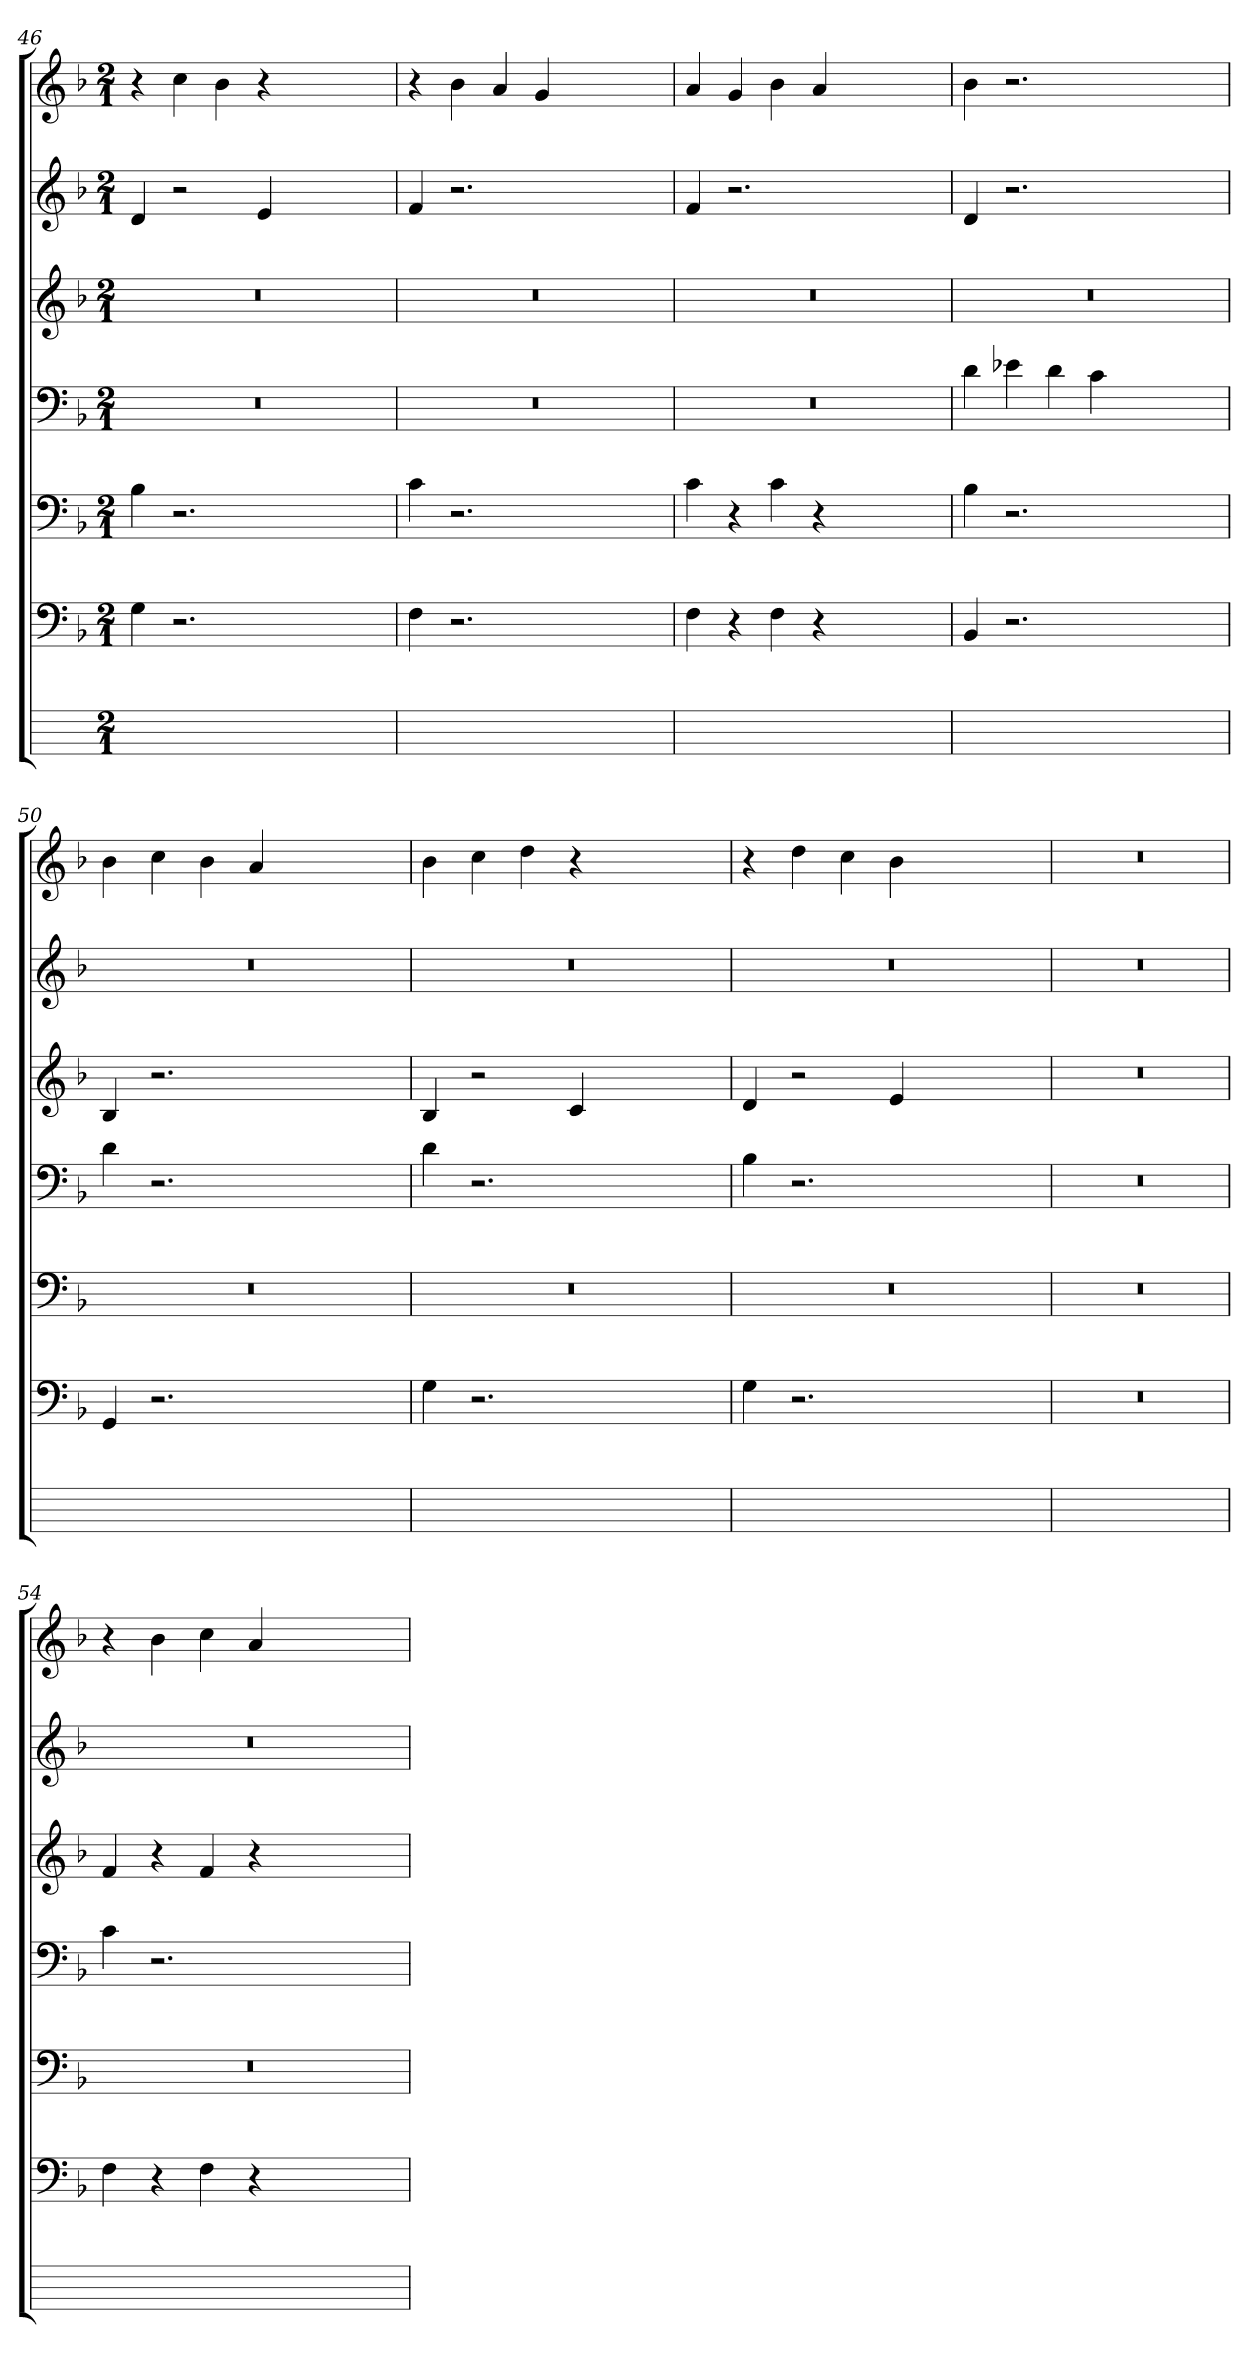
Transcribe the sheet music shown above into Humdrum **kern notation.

**kern	**kern	**kern	**kern	**kern	**kern	**kern
*part7	*part6	*part5	*part4	*part3	*part2	*part1
*staff7	*staff6	*staff5	*staff4	*staff3	*staff2	*staff1
*	*clefF4	*clefF4	*clefF4	*clefG2	*clefG2	*clefG2
*	*k[b-]	*k[b-]	*k[b-]	*k[b-]	*k[b-]	*k[b-]
*	*F:	*F:	*F:	*F:	*F:	*F:
*M2/1	*M2/1	*M2/1	*M2/1	*M2/1	*M2/1	*M2/1
=46	=46	=46	=46	=46	=46	=46
0ryy	4G	4B-	0r	0r	4d	4r
.	2.r	2.r	.	.	2r	4cc
.	.	.	.	.	.	4b-
.	.	.	.	.	4ei	4r
.	1ryy	1ryy	.	.	1ryy	1ryy
=47	=47	=47	=47	=47	=47	=47
0ryy	4F	4c	0r	0r	4f	4r
.	2.r	2.r	.	.	2.r	4b-i
.	.	.	.	.	.	4a
.	.	.	.	.	.	4g
.	1ryy	1ryy	.	.	1ryy	1ryy
=48	=48	=48	=48	=48	=48	=48
0ryy	4Fj	4cj	0r	0r	4fj	4a
.	4r	4r	.	.	2.r	4gi
.	4Fj	4cj	.	.	.	4b-Z
.	4r	4r	.	.	.	4ai
.	1ryy	1ryy	.	.	1ryy	1ryy
=49	=49	=49	=49	=49	=49	=49
0ryy	4BB-	4B-	4d	0r	4d	4b-
.	2.r	2.r	4e-Xi	.	2.r	2.r
.	.	.	4di	.	.	.
.	.	.	4ci	.	.	.
.	1ryy	1ryy	1ryy	.	1ryy	1ryy
=50	=50	=50	=50	=50	=50	=50
0ryy	4GG	0r	4dj	4B-	0r	4b-
.	2.r	.	2.r	2.r	.	4cci
.	.	.	.	.	.	4b-i
.	.	.	.	.	.	4ai
.	1ryy	.	1ryy	1ryy	.	1ryy
=51	=51	=51	=51	=51	=51	=51
0ryy	4G	0r	4d	4B-	0r	4b-
.	2.r	.	2.r	2r	.	4cci
.	.	.	.	.	.	4dd
.	.	.	.	4c	.	4r
.	1ryy	.	1ryy	1ryy	.	1ryy
=52	=52	=52	=52	=52	=52	=52
0ryy	4G	0r	4B-	4d	0r	4r
.	2.r	.	2.r	2r	.	4ddj
.	.	.	.	.	.	4ccj
.	.	.	.	4ej	.	4b-j
.	1ryy	.	1ryy	1ryy	.	1ryy
=53	=53	=53	=53	=53	=53	=53
0ryy	0r	0r	0r	0r	0r	0r
=54	=54	=54	=54	=54	=54	=54
0ryy	4Fj	0r	4cj	4fj	0r	4r
.	4r	.	2.r	4r	.	4b-i
.	4Fj	.	.	4fj	.	4ccZ
.	4r	.	.	4r	.	4ai
.	1ryy	.	1ryy	1ryy	.	1ryy
=	=	=	=	=	=	=
*-	*-	*-	*-	*-	*-	*-
